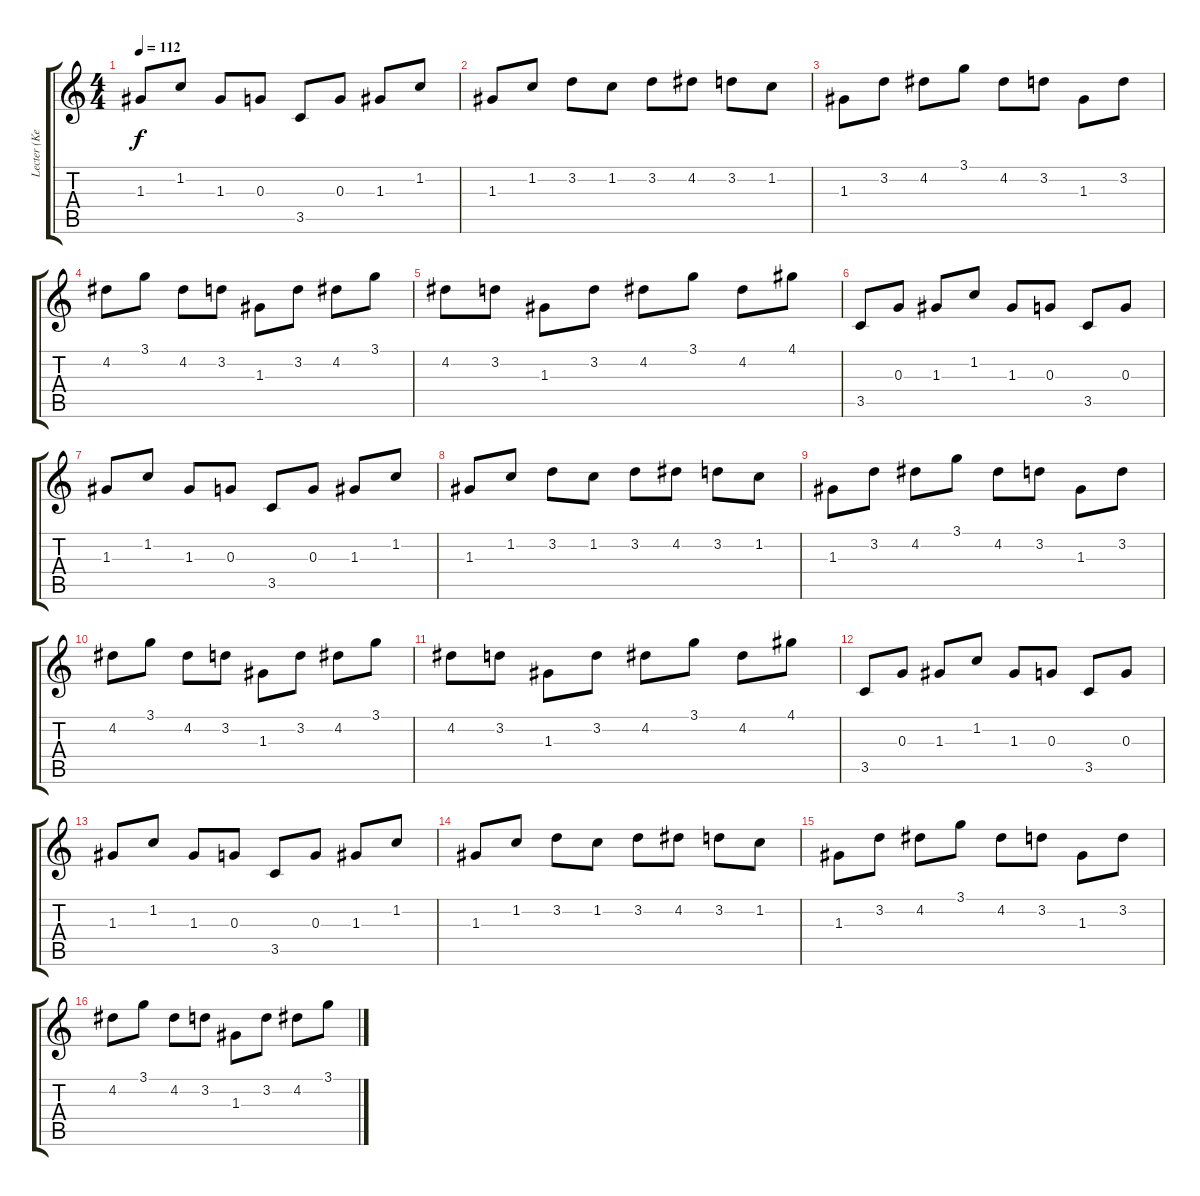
\track ("Lecter (KeybRight)" "Lecter (Ke") {instrument stringensemble1}
\staff {score tabs}
\tuning (E5 B4 G4 D4 A3 D3) {hide}
\ts (4 4)
\tempo 112
\clef g2
\ks c
1.3.8{dy f} 1.2.8 1.3.8 0.3.8 3.5.8 0.3.8 1.3.8 1.2.8 |
1.3.8 1.2.8 3.2.8 1.2.8 3.2.8 4.2.8 3.2.8 1.2.8 |
1.3.8 3.2.8 4.2.8 3.1.8 4.2.8 3.2.8 1.3.8 3.2.8 |
4.2.8 3.1.8 4.2.8 3.2.8 1.3.8 3.2.8 4.2.8 3.1.8 |
4.2.8 3.2.8 1.3.8 3.2.8 4.2.8 3.1.8 4.2.8 4.1.8 |
3.5.8 0.3.8 1.3.8 1.2.8 1.3.8 0.3.8 3.5.8 0.3.8 |
1.3.8 1.2.8 1.3.8 0.3.8 3.5.8 0.3.8 1.3.8 1.2.8 |
1.3.8 1.2.8 3.2.8 1.2.8 3.2.8 4.2.8 3.2.8 1.2.8 |
1.3.8 3.2.8 4.2.8 3.1.8 4.2.8 3.2.8 1.3.8 3.2.8 |
4.2.8 3.1.8 4.2.8 3.2.8 1.3.8 3.2.8 4.2.8 3.1.8 |
4.2.8 3.2.8 1.3.8 3.2.8 4.2.8 3.1.8 4.2.8 4.1.8 |
3.5.8 0.3.8 1.3.8 1.2.8 1.3.8 0.3.8 3.5.8 0.3.8 |
1.3.8 1.2.8 1.3.8 0.3.8 3.5.8 0.3.8 1.3.8 1.2.8 |
1.3.8 1.2.8 3.2.8 1.2.8 3.2.8 4.2.8 3.2.8 1.2.8 |
1.3.8 3.2.8 4.2.8 3.1.8 4.2.8 3.2.8 1.3.8 3.2.8 |
4.2.8 3.1.8 4.2.8 3.2.8 1.3.8 3.2.8 4.2.8 3.1.8
